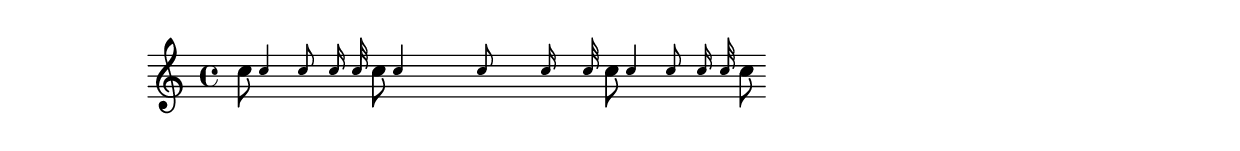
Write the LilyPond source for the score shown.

%% DO NOT EDIT this file manually; it is automatically
%% generated from LSR http://lsr.dsi.unimi.it
%% Make any changes in LSR itself, or in Documentation/snippets/new/ ,
%% and then run scripts/auxiliar/makelsr.py
%%
%% This file is in the public domain.
\version "2.14.0"

\header {
  lsrtags = "rhythms, tweaks-and-overrides"

%% Translation of GIT committish: 59caa3adce63114ca7972d18f95d4aadc528ec3d
  texidoces = "
Se puede ajustar la separación entre las notas de adorno utilizando la
propiedad @code{spacing-increment} de @code{Score.GraceSpacing}.

"

  doctitlees = "Ajuste del espaciado de las notas de adorno"

  texidoc = "
The space given to grace notes can be adjusted using the
@code{spacing-increment} property of @code{Score.GraceSpacing}.

"
  doctitle = "Adjusting grace note spacing"
} % begin verbatim

graceNotes = {
  \grace { c4 c8 c16 c32 }
  c8
}

\relative c'' {
  c8
  \graceNotes
  \override Score.GraceSpacing #'spacing-increment = #2.0
  \graceNotes
  \revert Score.GraceSpacing #'spacing-increment
  \graceNotes
}

